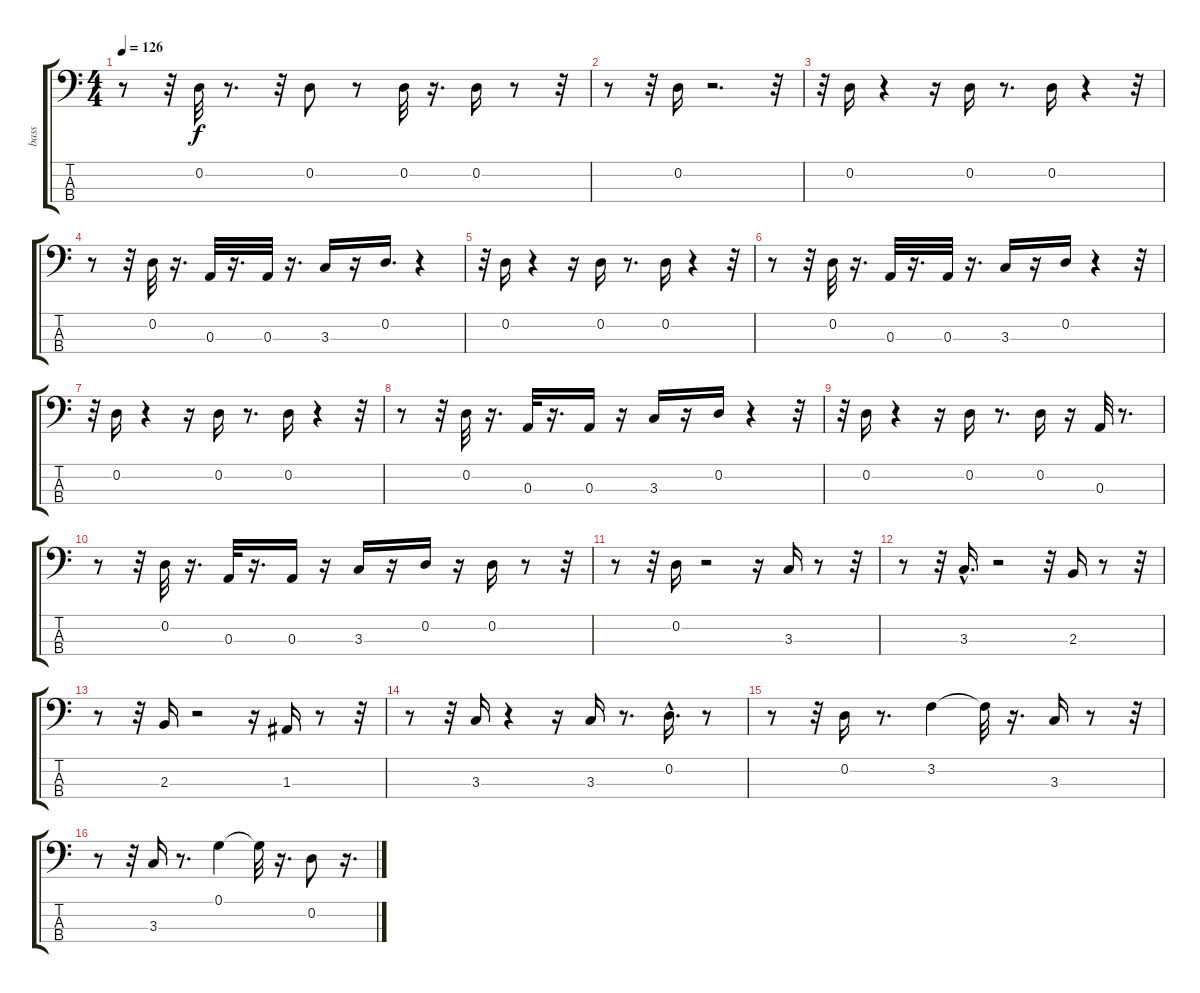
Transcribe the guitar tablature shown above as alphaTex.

\track ("bass" "bass") {instrument electricbassfinger}
\staff {score tabs}
\tuning (G2 D2 A1 E1) {hide}
\ts (4 4)
\tempo 126
\clef f4
\ks c
r.8{dy f} r.32 0.2.32 r.8{d} r.32 0.2.8 r.8 0.2.32 r.16{d} 0.2.16 r.8 r.32 |
r.8 r.32 0.2.16 r.2{d} r.32 |
r.32 0.2.16 r.4 r.16 0.2.16 r.8{d} 0.2.16 r.4 r.32 |
r.8 r.32 0.2.32 r.16{d} 0.3.32 r.16{d} 0.3.32 r.16{d} 3.3.16 r.16 0.2.16{d} r.4 |
r.32 0.2.16 r.4 r.16 0.2.16 r.8{d} 0.2.16 r.4 r.32 |
r.8 r.32 0.2.32 r.16{d} 0.3.32 r.16{d} 0.3.32 r.16{d} 3.3.16 r.16 0.2.16 r.4 r.32 |
r.32 0.2.16 r.4 r.16 0.2.16 r.8{d} 0.2.16 r.4 r.32 |
r.8 r.32 0.2.32 r.16{d} 0.3.32 r.16{d} 0.3.16 r.16 3.3.16 r.16 0.2.16 r.4 r.32 |
r.32 0.2.16 r.4 r.16 0.2.16 r.8{d} 0.2.16 r.16 0.3.32 r.8{d} |
r.8 r.32 0.2.32 r.16{d} 0.3.32 r.16{d} 0.3.16 r.16 3.3.16 r.16 0.2.16 r.16 0.2.16 r.8 r.32 |
r.8 r.32 0.2.16 r.2 r.16 3.3.16 r.8 r.32 |
r.8 r.32 3.3{hac}.16{d} r.2 r.32 2.3.16 r.8 r.32 |
r.8 r.32 2.3.16 r.2 r.16 1.3.16 r.8 r.32 |
r.8 r.32 3.3.16 r.4 r.16 3.3.16 r.8{d} 0.2{hac}.16{d} r.8 |
r.8 r.32 0.2.16 r.8{d} 3.2.4 3.2{t}.32 r.16{d} 3.3.16 r.8 r.32 |
r.8 r.32 3.3.16 r.8{d} 0.1.4 0.1{t}.32 r.16{d} 0.2.8 r.16{d}
